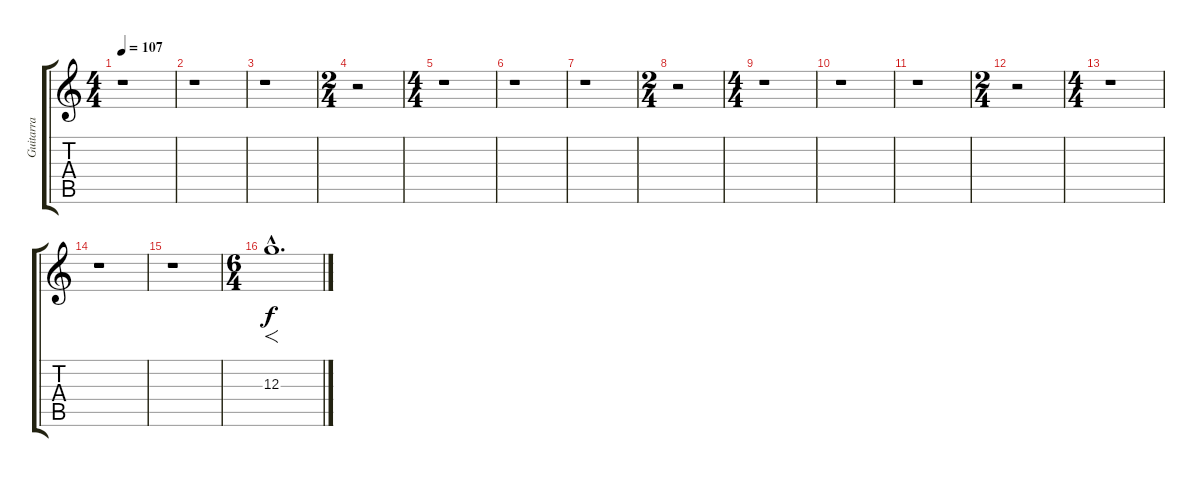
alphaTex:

\track ("Guitarra" "Guitarra") {instrument distortionguitar}
\staff {score tabs}
\tuning (E4 B3 G3 D3 A2 E2) {hide}
\ts (4 4)
\tempo 107
\clef g2
\ks c
r.1{dy f} |
r.1 |
r.1 |
\ts (2 4)
r.2 |
\ts (4 4)
r.1 |
r.1 |
r.1 |
\ts (2 4)
r.2 |
\ts (4 4)
r.1 |
r.1 |
r.1 |
\ts (2 4)
r.2 |
\ts (4 4)
r.1 |
r.1 |
r.1 |
\ts (6 4)
12.3{hac}.1{f d}
